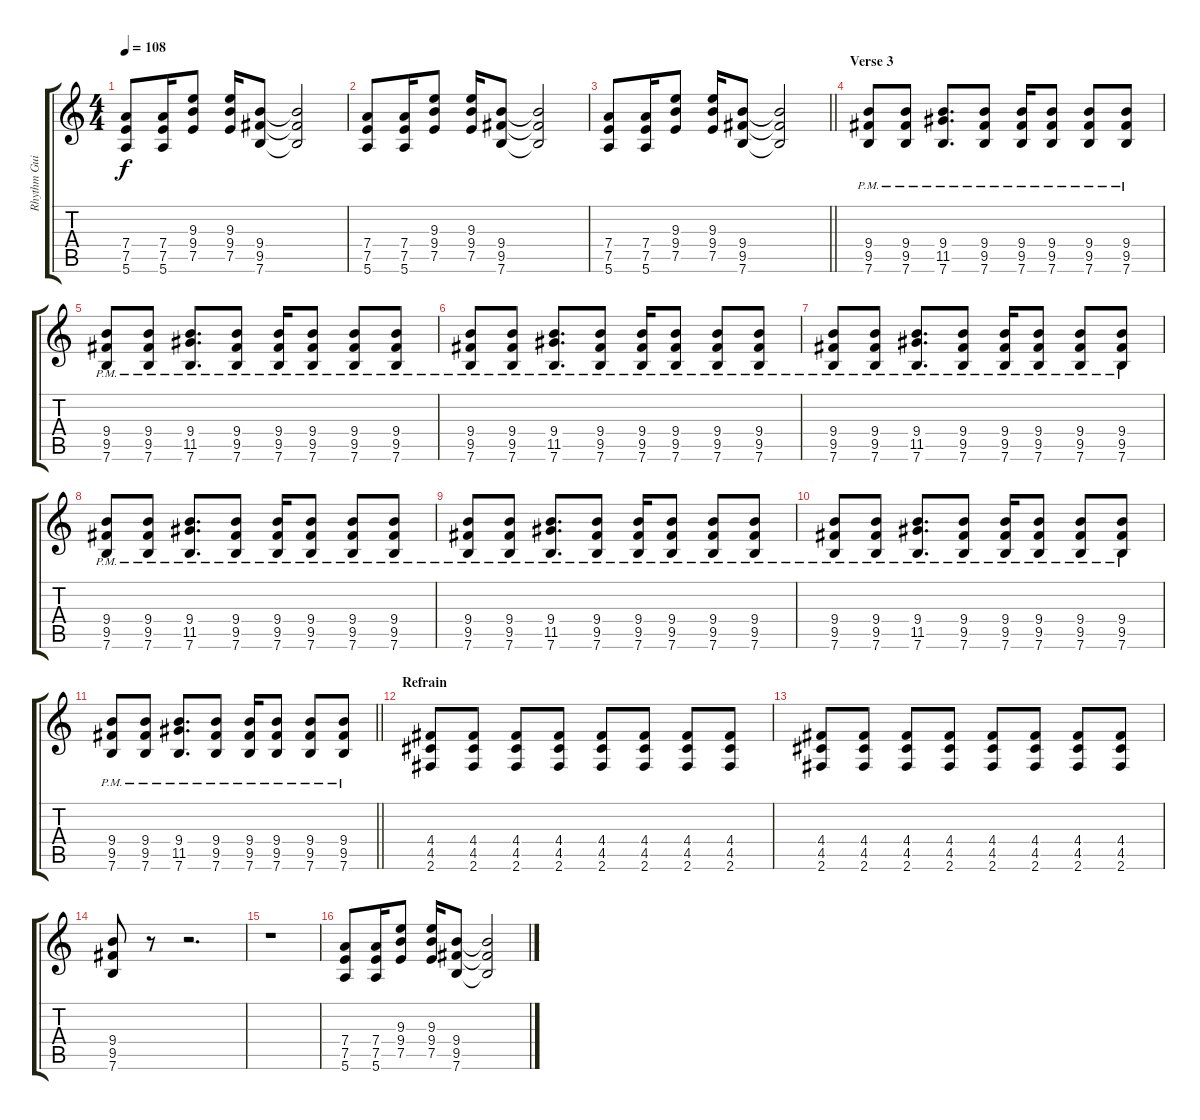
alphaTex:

\track ("Rhythm Guitar" "Rhythm Gui") {instrument distortionguitar}
\staff {score tabs}
\tuning (E4 B3 G3 D3 A2 E2) {hide}
\ts (4 4)
\tempo 108
\clef g2
\ks c
(7.4 7.5 5.6).8{dy f} (7.4 7.5 5.6).16 (9.3 9.4 7.5).8 (9.3 9.4 7.5).16 (9.4 9.5 7.6).8 (9.4{t} 9.5{t} 7.6{t}).2 |
(7.4 7.5 5.6).8 (7.4 7.5 5.6).16 (9.3 9.4 7.5).8 (9.3 9.4 7.5).16 (9.4 9.5 7.6).8 (9.4{t} 9.5{t} 7.6{t}).2 |
\barLineRight lightlight
(7.4 7.5 5.6).8 (7.4 7.5 5.6).16 (9.3 9.4 7.5).8 (9.3 9.4 7.5).16 (9.4 9.5 7.6).8 (9.4{t} 9.5{t} 7.6{t}).2 |
\section ("" "Verse 3")
(9.4 9.5{pm} 7.6{pm}).8 (9.4 9.5{pm} 7.6{pm}).8 (9.4 11.5{pm} 7.6{pm}).8{d} (9.4 9.5{pm} 7.6{pm}).8 (9.4 9.5{pm} 7.6{pm}).16 (9.4 9.5{pm} 7.6{pm}).8 (9.4 9.5{pm} 7.6{pm}).8 (9.4 9.5{pm} 7.6{pm}).8 |
(9.4 9.5{pm} 7.6{pm}).8 (9.4 9.5{pm} 7.6{pm}).8 (9.4 11.5{pm} 7.6{pm}).8{d} (9.4 9.5{pm} 7.6{pm}).8 (9.4 9.5{pm} 7.6{pm}).16 (9.4 9.5{pm} 7.6{pm}).8 (9.4 9.5{pm} 7.6{pm}).8 (9.4 9.5{pm} 7.6{pm}).8 |
(9.4 9.5{pm} 7.6{pm}).8 (9.4 9.5{pm} 7.6{pm}).8 (9.4 11.5{pm} 7.6{pm}).8{d} (9.4 9.5{pm} 7.6{pm}).8 (9.4 9.5{pm} 7.6{pm}).16 (9.4 9.5{pm} 7.6{pm}).8 (9.4 9.5{pm} 7.6{pm}).8 (9.4 9.5{pm} 7.6{pm}).8 |
(9.4 9.5{pm} 7.6{pm}).8 (9.4 9.5{pm} 7.6{pm}).8 (9.4 11.5{pm} 7.6{pm}).8{d} (9.4 9.5{pm} 7.6{pm}).8 (9.4 9.5{pm} 7.6{pm}).16 (9.4 9.5{pm} 7.6{pm}).8 (9.4 9.5{pm} 7.6{pm}).8 (9.4 9.5{pm} 7.6{pm}).8 |
(9.4 9.5{pm} 7.6{pm}).8 (9.4 9.5{pm} 7.6{pm}).8 (9.4 11.5{pm} 7.6{pm}).8{d} (9.4 9.5{pm} 7.6{pm}).8 (9.4 9.5{pm} 7.6{pm}).16 (9.4 9.5{pm} 7.6{pm}).8 (9.4 9.5{pm} 7.6{pm}).8 (9.4 9.5{pm} 7.6{pm}).8 |
(9.4 9.5{pm} 7.6{pm}).8 (9.4 9.5{pm} 7.6{pm}).8 (9.4 11.5{pm} 7.6{pm}).8{d} (9.4 9.5{pm} 7.6{pm}).8 (9.4 9.5{pm} 7.6{pm}).16 (9.4 9.5{pm} 7.6{pm}).8 (9.4 9.5{pm} 7.6{pm}).8 (9.4 9.5{pm} 7.6{pm}).8 |
(9.4 9.5{pm} 7.6{pm}).8 (9.4 9.5{pm} 7.6{pm}).8 (9.4 11.5{pm} 7.6{pm}).8{d} (9.4 9.5{pm} 7.6{pm}).8 (9.4 9.5{pm} 7.6{pm}).16 (9.4 9.5{pm} 7.6{pm}).8 (9.4 9.5{pm} 7.6{pm}).8 (9.4 9.5{pm} 7.6{pm}).8 |
\barLineRight lightlight
(9.4 9.5{pm} 7.6{pm}).8 (9.4 9.5{pm} 7.6{pm}).8 (9.4 11.5{pm} 7.6{pm}).8{d} (9.4 9.5{pm} 7.6{pm}).8 (9.4 9.5{pm} 7.6{pm}).16 (9.4 9.5{pm} 7.6{pm}).8 (9.4 9.5{pm} 7.6{pm}).8 (9.4 9.5{pm} 7.6{pm}).8 |
\section ("" "Refrain")
(4.4 4.5 2.6).8 (4.4 4.5 2.6).8 (4.4 4.5 2.6).8 (4.4 4.5 2.6).8 (4.4 4.5 2.6).8 (4.4 4.5 2.6).8 (4.4 4.5 2.6).8 (4.4 4.5 2.6).8 |
(4.4 4.5 2.6).8 (4.4 4.5 2.6).8 (4.4 4.5 2.6).8 (4.4 4.5 2.6).8 (4.4 4.5 2.6).8 (4.4 4.5 2.6).8 (4.4 4.5 2.6).8 (4.4 4.5 2.6).8 |
(9.4 9.5 7.6).8 r.8 r.2{d} |
r.1 |
(7.4 7.5 5.6).8 (7.4 7.5 5.6).16 (9.3 9.4 7.5).8 (9.3 9.4 7.5).16 (9.4 9.5 7.6).8 (9.4{t} 9.5{t} 7.6{t}).2
